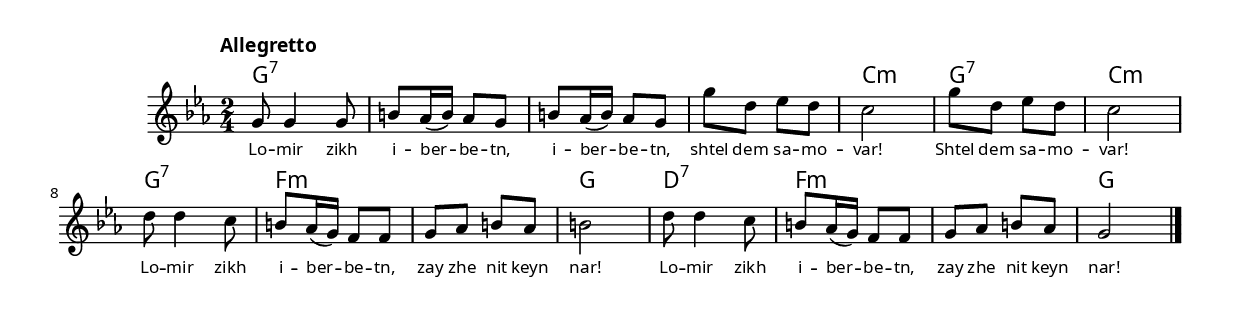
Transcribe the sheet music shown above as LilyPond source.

\version "2.18.2"
\language "english"
\include "templates/preamble.ly"

mel = \relative g'{ 
  g8 g4 g8 |
  b af16( b) af8 g |
  b af16( b) af8 g |
  g' d ef d |
  c2 |
  g'8 d ef d |
  c2 |
  \repeat unfold 2 {d8 d4 c8 |
    b af16( g) f8 f |
    g af b af |
  }
  \alternative{
    { b2 |}
    { g2}
  }
}

acc = \chordmode { 
  \repeat unfold 4 { g2:7 | }
  c:m |
  g:7 |
  c:m |
  g:7 |
  f:m |
  f:m |
  g |
  d:7 |
  f:m |
  f:m |
  g
}

\score {
  <<
    \new ChordNames {
        \acc
    }
    \new Staff {
      \clef treble
      \key g \phrygian
      \time 2/4
      \tempo Allegretto
      \new Voice = "melody" {
        \mel
      \bar "|."

      }
    }
    \new Lyrics \lyricsto "melody" {
      Lo -- mir zikh i -- ber -- be -- tn,
      i -- ber -- be -- tn,
      shtel dem sa -- mo -- var!
      Shtel dem sa -- mo -- var!
      \repeat unfold 2 { 
        Lo -- mir zikh i -- ber -- be -- tn,
        zay zhe nit keyn nar! 
      }
    }
  >>
}